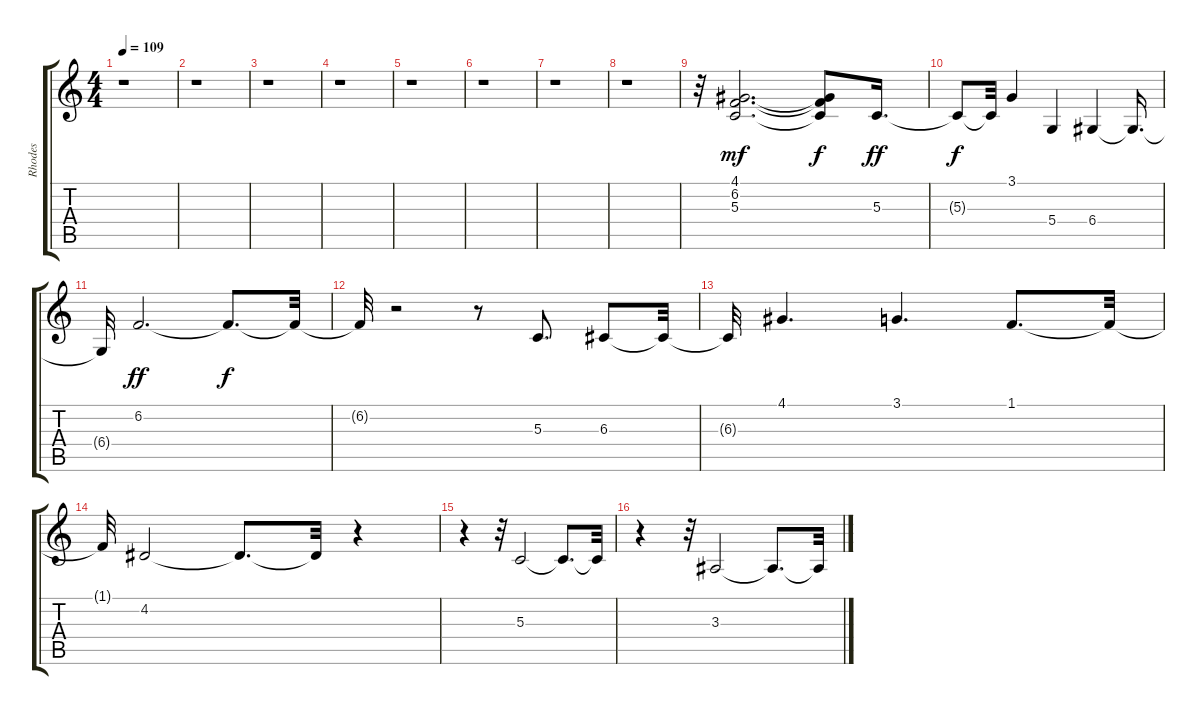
\track ("Rhodes" "Rhodes") {instrument electricpiano1}
\staff {score tabs}
\tuning (E4 B3 G3 D3 A2 E2) {hide}
\ts (4 4)
\tempo 109
\clef g2
\ks c
r.1{dy f} |
r.1 |
r.1 |
r.1 |
r.1 |
r.1 |
r.1 |
r.1 |
r.32 (4.1 6.2 5.3).2{d dy mf} (4.1{t} 6.2{t} 5.3{t}).8{dy f} 5.3.16{d dy ff} |
5.3{t}.8{dy f} 5.3{t}.32 3.1.4 5.4.4 6.4.4 6.4{t}.16{d} |
6.4{t}.32 6.2.2{d dy ff} 6.2{t}.8{d dy f} 6.2{t}.32 |
6.2{t}.32 r.2 r.8 5.3.8{d} 6.3.8 6.3{t}.32 |
6.3{t}.32 4.1.4{d} 3.1.4{d} 1.1.8{d} 1.1{t}.32 |
1.1{t}.32 4.2.2 4.2{t}.8{d} 4.2{t}.32 r.4 |
r.4 r.32 5.3.2 5.3{t}.8{d} 5.3{t}.32 |
r.4 r.32 3.3.2 3.3{t}.8{d} 3.3{t}.32
